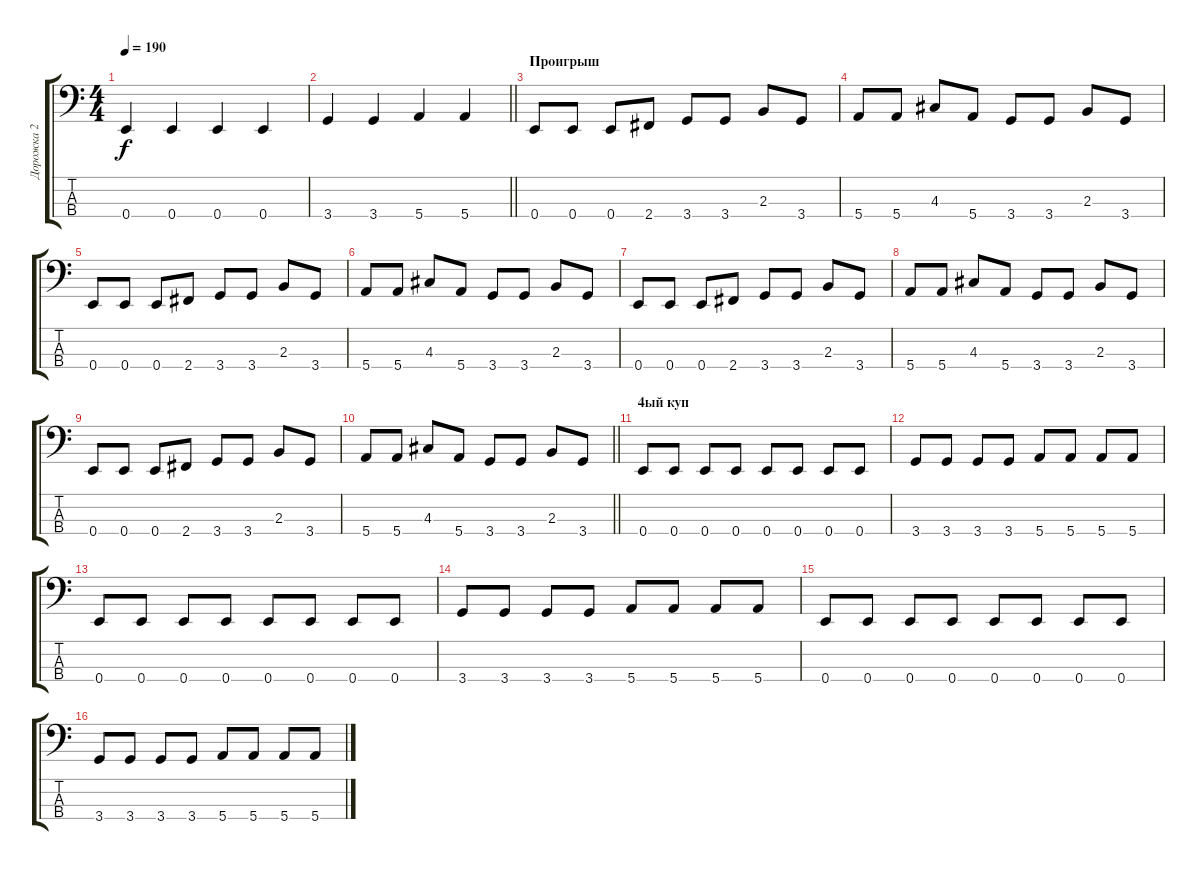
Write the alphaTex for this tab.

\track ("Дорожка 2" "Дорожка 2") {instrument electricbasspick}
\staff {score tabs}
\tuning (G2 D2 A1 E1) {hide}
\ts (4 4)
\tempo 190
\clef f4
\ks c
0.4.4{dy f} 0.4.4 0.4.4 0.4.4 |
\barLineRight lightlight
3.4.4 3.4.4 5.4.4 5.4.4 |
\section ("" "Проигрыш")
0.4.8 0.4.8 0.4.8 2.4.8 3.4.8 3.4.8 2.3.8 3.4.8 |
5.4.8 5.4.8 4.3.8 5.4.8 3.4.8 3.4.8 2.3.8 3.4.8 |
0.4.8 0.4.8 0.4.8 2.4.8 3.4.8 3.4.8 2.3.8 3.4.8 |
5.4.8 5.4.8 4.3.8 5.4.8 3.4.8 3.4.8 2.3.8 3.4.8 |
0.4.8 0.4.8 0.4.8 2.4.8 3.4.8 3.4.8 2.3.8 3.4.8 |
5.4.8 5.4.8 4.3.8 5.4.8 3.4.8 3.4.8 2.3.8 3.4.8 |
0.4.8 0.4.8 0.4.8 2.4.8 3.4.8 3.4.8 2.3.8 3.4.8 |
\barLineRight lightlight
5.4.8 5.4.8 4.3.8 5.4.8 3.4.8 3.4.8 2.3.8 3.4.8 |
\section ("" "4ый куп")
0.4.8 0.4.8 0.4.8 0.4.8 0.4.8 0.4.8 0.4.8 0.4.8 |
3.4.8 3.4.8 3.4.8 3.4.8 5.4.8 5.4.8 5.4.8 5.4.8 |
0.4.8 0.4.8 0.4.8 0.4.8 0.4.8 0.4.8 0.4.8 0.4.8 |
3.4.8 3.4.8 3.4.8 3.4.8 5.4.8 5.4.8 5.4.8 5.4.8 |
0.4.8 0.4.8 0.4.8 0.4.8 0.4.8 0.4.8 0.4.8 0.4.8 |
3.4.8 3.4.8 3.4.8 3.4.8 5.4.8 5.4.8 5.4.8 5.4.8
